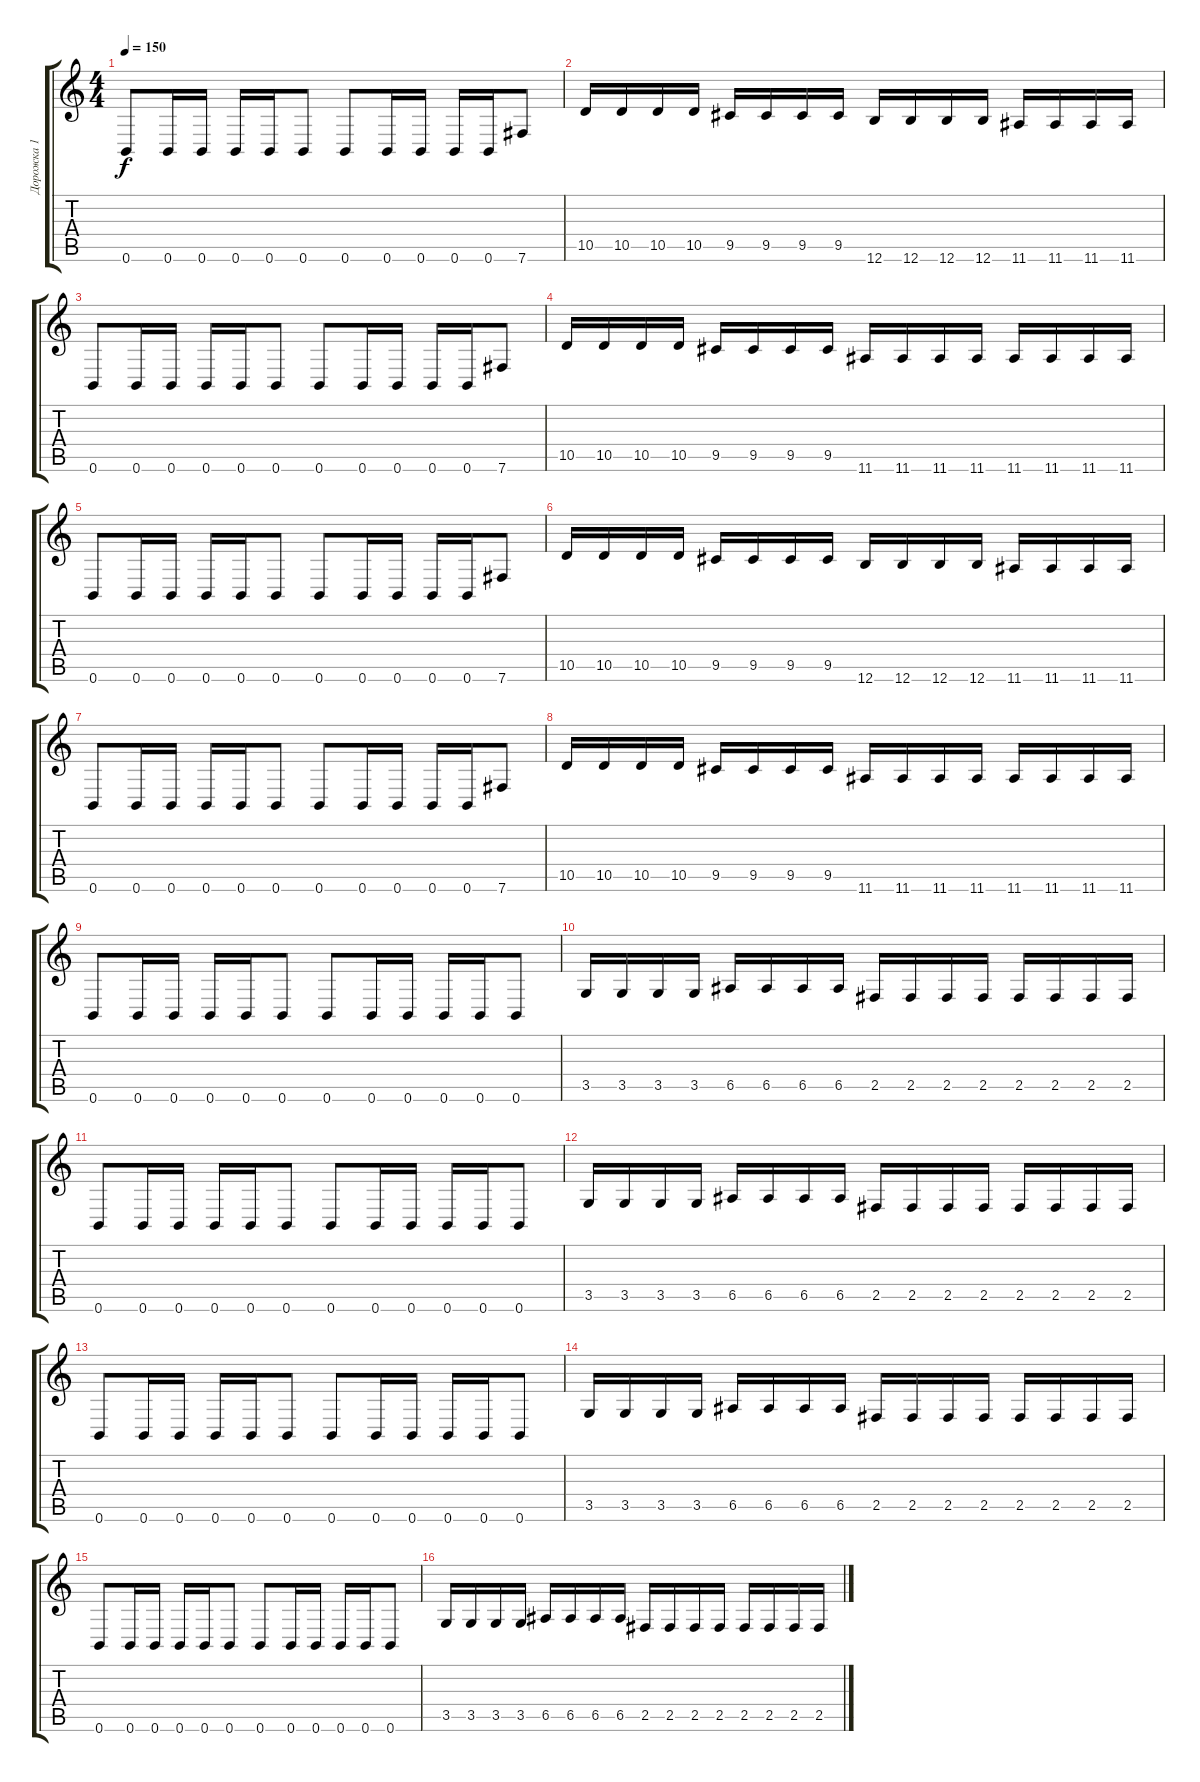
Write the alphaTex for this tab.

\track ("Дорожка 1" "Дорожка 1") {instrument overdrivenguitar}
\staff {score tabs}
\tuning (B3 Gb3 D3 A2 E2 B1) {hide}
\ts (4 4)
\tempo 150
\clef g2
\ks c
0.6.8{dy f instrument overdrivenguitar} 0.6.16 0.6.16 0.6.16 0.6.16 0.6.8 0.6.8 0.6.16 0.6.16 0.6.16 0.6.16 7.6.8 |
10.5.16 10.5.16 10.5.16 10.5.16 9.5.16 9.5.16 9.5.16 9.5.16 12.6.16 12.6.16 12.6.16 12.6.16 11.6.16 11.6.16 11.6.16 11.6.16 |
0.6.8 0.6.16 0.6.16 0.6.16 0.6.16 0.6.8 0.6.8 0.6.16 0.6.16 0.6.16 0.6.16 7.6.8 |
10.5.16 10.5.16 10.5.16 10.5.16 9.5.16 9.5.16 9.5.16 9.5.16 11.6.16 11.6.16 11.6.16 11.6.16 11.6.16 11.6.16 11.6.16 11.6.16 |
0.6.8 0.6.16 0.6.16 0.6.16 0.6.16 0.6.8 0.6.8 0.6.16 0.6.16 0.6.16 0.6.16 7.6.8 |
10.5.16 10.5.16 10.5.16 10.5.16 9.5.16 9.5.16 9.5.16 9.5.16 12.6.16 12.6.16 12.6.16 12.6.16 11.6.16 11.6.16 11.6.16 11.6.16 |
0.6.8 0.6.16 0.6.16 0.6.16 0.6.16 0.6.8 0.6.8 0.6.16 0.6.16 0.6.16 0.6.16 7.6.8 |
10.5.16 10.5.16 10.5.16 10.5.16 9.5.16 9.5.16 9.5.16 9.5.16 11.6.16 11.6.16 11.6.16 11.6.16 11.6.16 11.6.16 11.6.16 11.6.16 |
0.6.8 0.6.16 0.6.16 0.6.16 0.6.16 0.6.8 0.6.8 0.6.16 0.6.16 0.6.16 0.6.16 0.6.8 |
3.5.16 3.5.16 3.5.16 3.5.16 6.5.16 6.5.16 6.5.16 6.5.16 2.5.16 2.5.16 2.5.16 2.5.16 2.5.16 2.5.16 2.5.16 2.5.16 |
0.6.8 0.6.16 0.6.16 0.6.16 0.6.16 0.6.8 0.6.8 0.6.16 0.6.16 0.6.16 0.6.16 0.6.8 |
3.5.16 3.5.16 3.5.16 3.5.16 6.5.16 6.5.16 6.5.16 6.5.16 2.5.16 2.5.16 2.5.16 2.5.16 2.5.16 2.5.16 2.5.16 2.5.16 |
0.6.8 0.6.16 0.6.16 0.6.16 0.6.16 0.6.8 0.6.8 0.6.16 0.6.16 0.6.16 0.6.16 0.6.8 |
3.5.16 3.5.16 3.5.16 3.5.16 6.5.16 6.5.16 6.5.16 6.5.16 2.5.16 2.5.16 2.5.16 2.5.16 2.5.16 2.5.16 2.5.16 2.5.16 |
0.6.8 0.6.16 0.6.16 0.6.16 0.6.16 0.6.8 0.6.8 0.6.16 0.6.16 0.6.16 0.6.16 0.6.8 |
3.5.16 3.5.16 3.5.16 3.5.16 6.5.16 6.5.16 6.5.16 6.5.16 2.5.16 2.5.16 2.5.16 2.5.16 2.5.16 2.5.16 2.5.16 2.5.16
